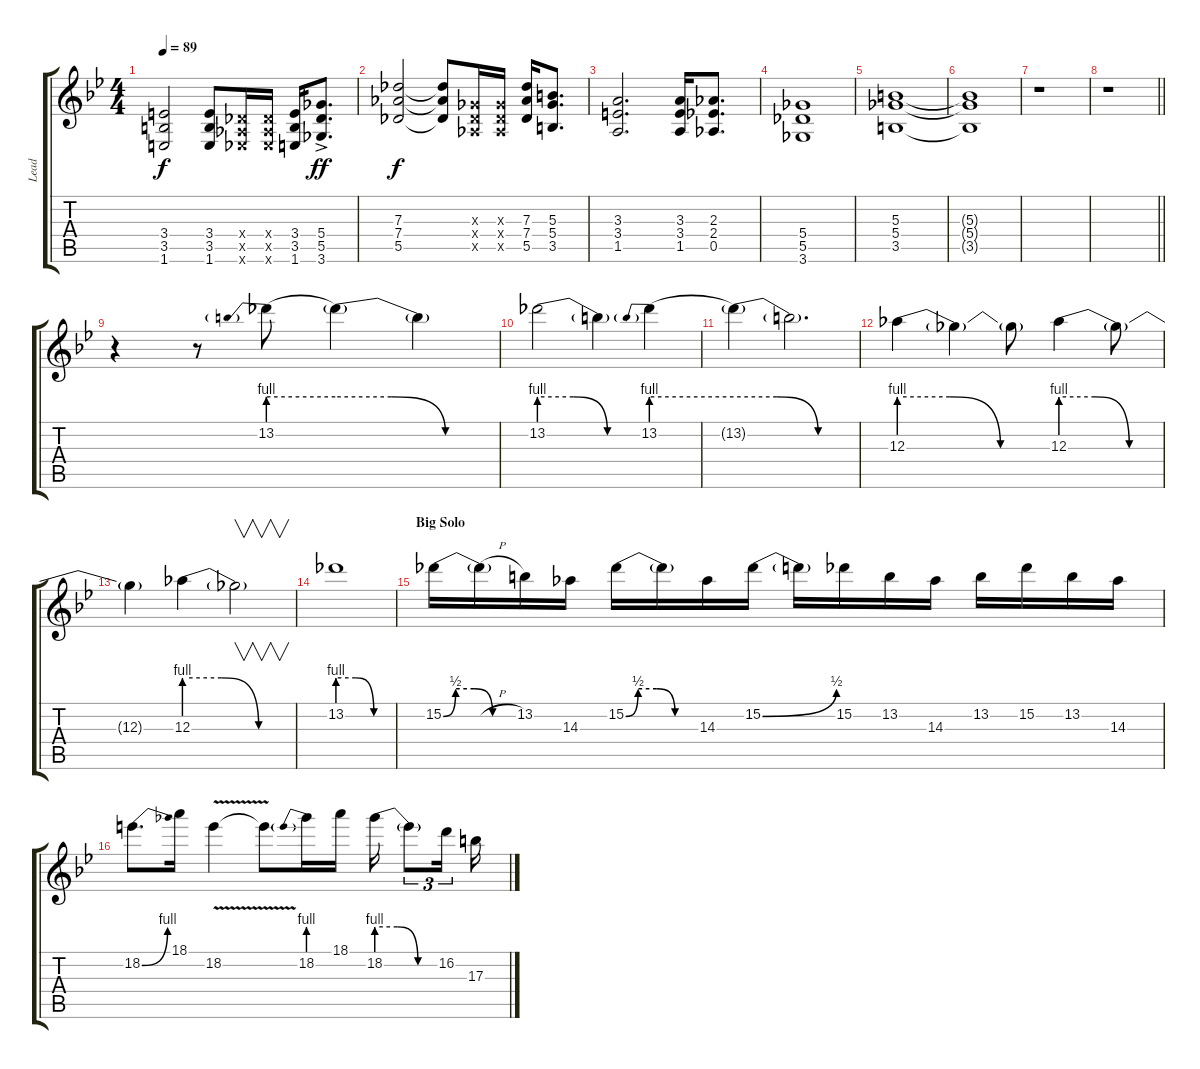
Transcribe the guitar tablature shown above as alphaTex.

\track ("Lead" "Lead") {instrument distortionguitar}
\staff {score tabs}
\tuning (Eb4 Bb3 Gb3 Db3 Ab2 Eb2) {hide}
\ts (4 4)
\tempo 89
\clef g2
\ks bb
(3.4 3.5 1.6).2{dy f} (3.4 3.5 1.6).8 (0.4{x} 0.5{x} 0.6{x}).16 (0.4{x} 0.5{x} 0.6{x}).16 (3.4 3.5 1.6).16 (5.4{ac} 5.5{ac} 3.6{ac}).8{d dy ff} |
(7.3 7.4 5.5).2{dy f} (7.3{t} 7.4{t} 5.5{t}).8 (0.3{x} 0.4{x} 0.5{x}).16 (0.3{x} 0.4{x} 0.5{x}).16 (7.3 7.4 5.5).16 (5.3 5.4 3.5).8{d} |
(3.3 3.4 1.5).2{d} (3.3 3.4 1.5).16 (2.3 2.4 0.5).8{d} |
(5.4 5.5 3.6).1 |
(5.3 5.4 3.5).1 |
(5.3{t} 5.4{t} 3.5{t}).1 |
r.1 |
\barLineRight lightlight
r.1 |
r.4 r.8 13.2{be (prebend 0 4 60 4)}.8 13.2{be (custom 0 4 20 4 40 0 60 0) t}.4 13.2{t}.4 |
13.2{be (custom 0 4 20 4 40 0 60 0)}.2 13.2{t}.4 13.2{be (prebend 0 4 60 4)}.4 |
13.2{be (custom 0 4 20 4 40 0 60 0) t}.4 13.2{t}.2{d} |
12.3{be (custom 0 4 20 4 40 0 60 0)}.4 12.3{t}.4 12.3{t}.8 12.3{be (custom 0 4 20 4 40 0 60 0)}.4 12.3{t}.8 |
12.3{t}.4 12.3{be (custom 0 4 20 4 40 0 60 0)}.4 12.3{t}.2{v} |
13.2{be (custom 0 4 20 4 40 0 60 0)}.1 |
\section ("" "Big Solo")
15.2{be (custom 0 0 10 2 25 2 40 0 60 0)}.16 15.2{h t}.16 13.2.16 14.3.16 15.2{be (custom 0 0 10 2 25 2 40 0 60 0)}.16 15.2{t}.16 14.3.16 15.2{be (bend 0 0 60 2)}.16 15.2{t}.16 15.2.16 13.2.16 14.3.16 13.2.16 15.2.16 13.2.16 14.3.16 |
18.2{be (bend 0 0 60 4)}.8{d} 18.1.16 18.2{v}.4 18.2{v t}.8 18.2{be (prebend 0 4 60 4)}.16 18.1.16 18.2{be (custom 0 4 20 4 40 0 60 0)}.16 18.2{t}.8{tu (3 2)} 16.2.16{tu (3 2)} 17.3.16
